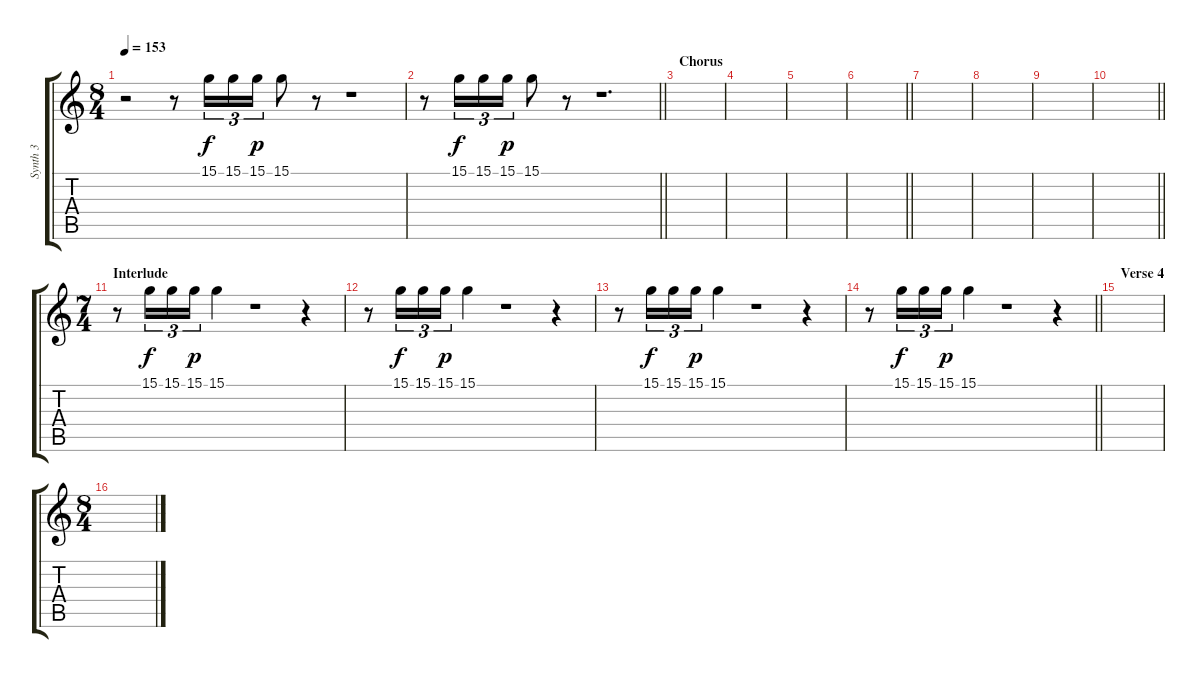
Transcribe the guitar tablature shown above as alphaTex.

\track ("Synth 3" "Synth 3") {instrument marimba}
\staff {score tabs}
\tuning (E4 B3 G3 D3 A2 E2) {hide}
\ts (8 4)
\tempo 153
\clef g2
\ks c
r.2{dy p} r.8 15.1.16{tu (3 2) dy f} 15.1.16{tu (3 2)} 15.1.16{tu (3 2) dy p} 15.1.8 r.8 r.1 |
\barLineRight lightlight
r.8 15.1.16{tu (3 2) dy f} 15.1.16{tu (3 2)} 15.1.16{tu (3 2) dy p} 15.1.8 r.8 r.1{d} |
\section ("" "Chorus")
|
|
|
\barLineRight lightlight
|
|
|
|
\barLineRight lightlight
|
\ts (7 4)
\section ("" "Interlude")
r.8{instrument woodblock} 15.1.16{tu (3 2) dy f} 15.1.16{tu (3 2)} 15.1.16{tu (3 2) dy p} 15.1.4 r.1 r.4 |
r.8 15.1.16{tu (3 2) dy f} 15.1.16{tu (3 2)} 15.1.16{tu (3 2) dy p} 15.1.4 r.1 r.4 |
r.8 15.1.16{tu (3 2) dy f} 15.1.16{tu (3 2)} 15.1.16{tu (3 2) dy p} 15.1.4 r.1 r.4 |
\barLineRight lightlight
r.8 15.1.16{tu (3 2) dy f} 15.1.16{tu (3 2)} 15.1.16{tu (3 2) dy p} 15.1.4 r.1 r.4 |
\section ("" "Verse 4")
|
\ts (8 4)
